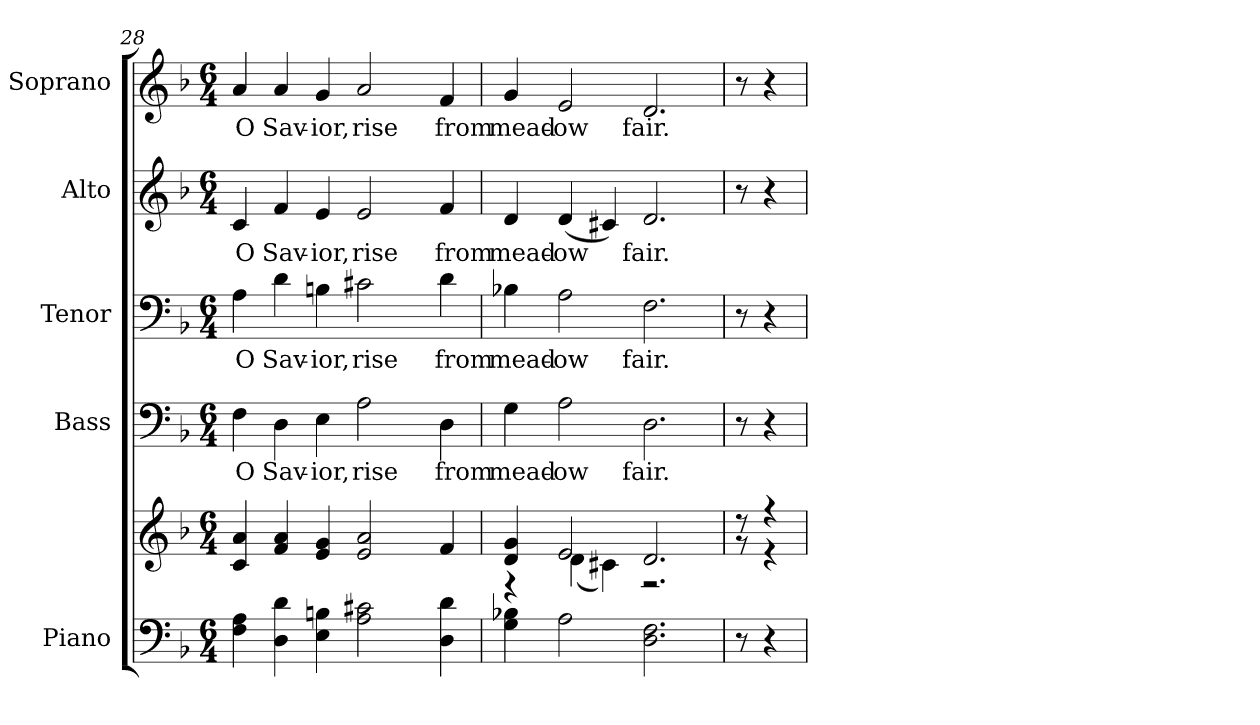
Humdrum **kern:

**kern	**kern	**kern	**text	**kern	**text	**kern	**text	**kern	**text
*part5	*part5	*part4	*part4	*part3	*part3	*part2	*part2	*part1	*part1
*staff6	*staff5	*staff4	*staff4	*staff3	*staff3	*staff2	*staff2	*staff1	*staff1
*I"Piano	*	*I"Bass	*	*I"Tenor	*	*I"Alto	*	*I"Soprano	*
*I'Pno.	*	*I'B.	*	*I'T.	*	*I'A.	*	*I'S.	*
!!LO:PB:g=z
*clefF4	*clefG2	*clefF4	*	*clefF4	*	*clefG2	*	*clefG2	*
*k[b-]	*k[b-]	*k[b-]	*	*k[b-]	*	*k[b-]	*	*k[b-]	*
*F:	*F:	*F:	*	*F:	*	*F:	*	*F:	*
*M6/4	*M6/4	*M6/4	*	*M6/4	*	*M6/4	*	*M6/4	*
=28	=28	=28	=28	=28	=28	=28	=28	=28	=28
*	*^	*	*	*	*	*	*	*	*
!	!	!	!	!LO:LY:b:color=#000000	!	!	!	!	!	!
!	!	!	!	!	!	!LO:LY:b:color=#000000	!	!	!	!
!	!	!	!	!	!	!	!	!LO:LY:b:color=#000000	!	!
!	!	!	!	!	!	!	!	!	!	!LO:LY:b:color=#000000
4Fi\ 4Ai	4ci/ 4ai	4ryy	4Fi\	O	4Ai\	O	4ci/	O	4ai/	O
!	!	!	!	!LO:LY:b:color=#000000	!	!	!	!	!	!
!	!	!	!	!	!	!LO:LY:b:color=#000000	!	!	!	!
!	!	!	!	!	!	!	!	!LO:LY:b:color=#000000	!	!
!	!	!	!	!	!	!	!	!	!	!LO:LY:b:color=#000000
4Di\ 4di	4fi/ 4ai	4ryy	4Di\	Sav-	4di\	Sav-	4fi/	Sav-	4ai/	Sav-
!	!	!	!	!LO:LY:b:color=#000000	!	!	!	!	!	!
!	!	!	!	!	!	!LO:LY:b:color=#000000	!	!	!	!
!	!	!	!	!	!	!	!	!LO:LY:b:color=#000000	!	!
!	!	!	!	!	!	!	!	!	!	!LO:LY:b:color=#000000
4Ei\ 4Bni	4ei/ 4gi	4ryy	4Ei\	-ior,	4Bni\	-ior,	4ei/	-ior,	4gi/	-ior,
!	!	!	!	!LO:LY:b:color=#000000	!	!	!	!	!	!
!	!	!	!	!	!	!LO:LY:b:color=#000000	!	!	!	!
!	!	!	!	!	!	!	!	!LO:LY:b:color=#000000	!	!
!	!	!	!	!	!	!	!	!	!	!LO:LY:b:color=#000000
2Ai\ 2c#Xi	2ei/ 2ai	4ryy	2Ai\	rise	2c#Xi\	rise	2ei/	rise	2ai/	rise
.	.	4ryy	.	.	.	.	.	.	.	.
!	!	!	!	!LO:LY:b:color=#000000	!	!	!	!	!	!
!	!	!	!	!	!	!LO:LY:b:color=#000000	!	!	!	!
!	!	!	!	!	!	!	!	!LO:LY:b:color=#000000	!	!
!	!	!	!	!	!	!	!	!	!	!LO:LY:b:color=#000000
4Di\ 4di	4fi/	4ryy	4Di\	from	4di\	from	4fi/	from	4fi/	from
=29	=29	=29	=29	=29	=29	=29	=29	=29	=29	=29
!	!	!	!	!LO:LY:b:color=#000000	!	!	!	!	!	!
!	!	!	!	!	!	!LO:LY:b:color=#000000	!	!	!	!
!	!	!	!	!	!	!	!	!LO:LY:b:color=#000000	!	!
!	!	!	!	!	!	!	!	!	!	!LO:LY:b:color=#000000
4Gi\ 4B-Xi	4di/ 4gi	4r	4Gi\	mead-	4B-Xi\	mead-	4di/	mead-	4gi/	mead-
!	!	!	!	!LO:LY:b:color=#000000	!	!	!	!	!	!
!	!	!	!	!	!	!LO:LY:b:color=#000000	!	!	!	!
!	!	!	!	!	!	!	!	!LO:LY:b:color=#000000	!	!
!	!	!	!	!	!	!	!	!	!	!LO:LY:b:color=#000000
2Ai\	2ei/	(4di\	2Ai\	-ow	2Ai\	-ow	(4di/	-ow	2ei/	-ow
.	.	4c#Xi\)	.	.	.	.	4c#Xi/)	.	.	.
!	!	!	!	!LO:LY:b:color=#000000	!	!	!	!	!	!
!	!	!	!	!	!	!LO:LY:b:color=#000000	!	!	!	!
!	!	!	!	!	!	!	!	!LO:LY:b:color=#000000	!	!
!	!	!	!	!	!	!	!	!	!	!LO:LY:b:color=#000000
2.Di\ 2.Fi	2.di/	2.r	2.Di\	fair.	2.Fi\	fair.	2.di/	fair.	2.di/	fair.
!!LO:PB:g=z
=30	=30	=30	=30	=30	=30	=30	=30	=30	=30	=30
8r	8r	8r	8r	.	8r	.	8r	.	8r	.
4r	4r	4r	4r	.	4r	.	4r	.	4r	.
*	*v	*v	*	*	*	*	*	*	*	*
=	=	=	=	=	=	=	=	=	=
*-	*-	*-	*-	*-	*-	*-	*-	*-	*-
